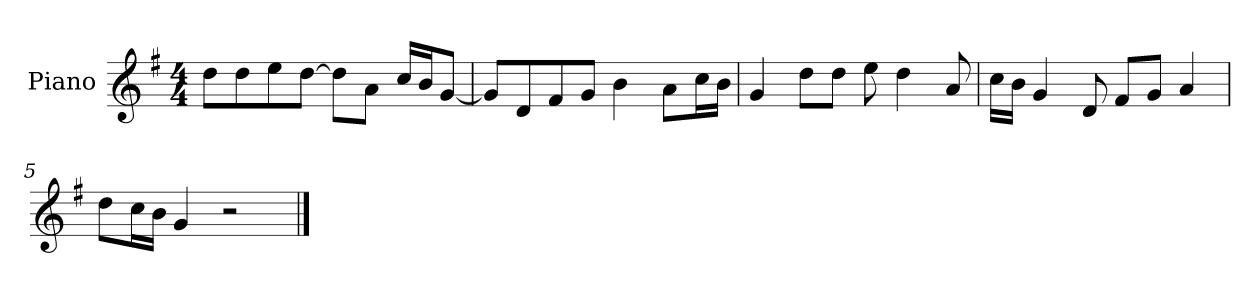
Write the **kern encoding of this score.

**kern
*part1
*staff1
*I"Piano
*I'P-no
*clefG2
*k[f#]
*M4/4
*MM90
=1
8dd\L
8dd\
8ee\
[8dd\J
8dd\L]
8a\J
16cc/LL
16b/J
[8g/J
=2
8g/L]
8d/
8f#/
8g/J
4b\
8a\L
16cc\L
16b\JJ
=3
4g/
8dd\L
8dd\J
8ee\
4dd\
8a/
=4
16cc\LL
16b\JJ
4g/
8d/
8f#/L
8g/J
4a/
=5
8dd\L
16cc\L
16b\JJ
4g/
2r
==
*-
